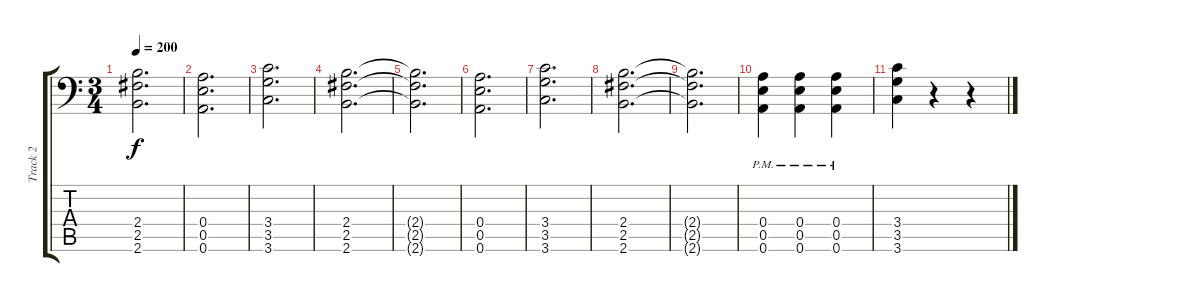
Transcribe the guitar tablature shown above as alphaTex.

\track ("Track 2" "Track 2") {instrument distortionguitar}
\staff {score tabs}
\tuning (B3 Gb3 D3 A2 E2 A1) {hide}
\ts (3 4)
\tempo 200
\clef f4
\ks c
(2.4{t} 2.5{t} 2.6{t}).2{d dy f} |
(0.4 0.5 0.6).2{d} |
(3.4 3.5 3.6).2{d} |
(2.4 2.5 2.6).2{d} |
(2.4{t} 2.5{t} 2.6{t}).2{d} |
(0.4 0.5 0.6).2{d} |
(3.4 3.5 3.6).2{d} |
(2.4 2.5 2.6).2{d} |
(2.4{t} 2.5{t} 2.6{t}).2{d} |
(0.4{pm} 0.5{pm} 0.6{pm}).4 (0.4{pm} 0.5{pm} 0.6{pm}).4 (0.4{pm} 0.5{pm} 0.6{pm}).4 |
(3.4 3.5 3.6).4 r.4 r.4
